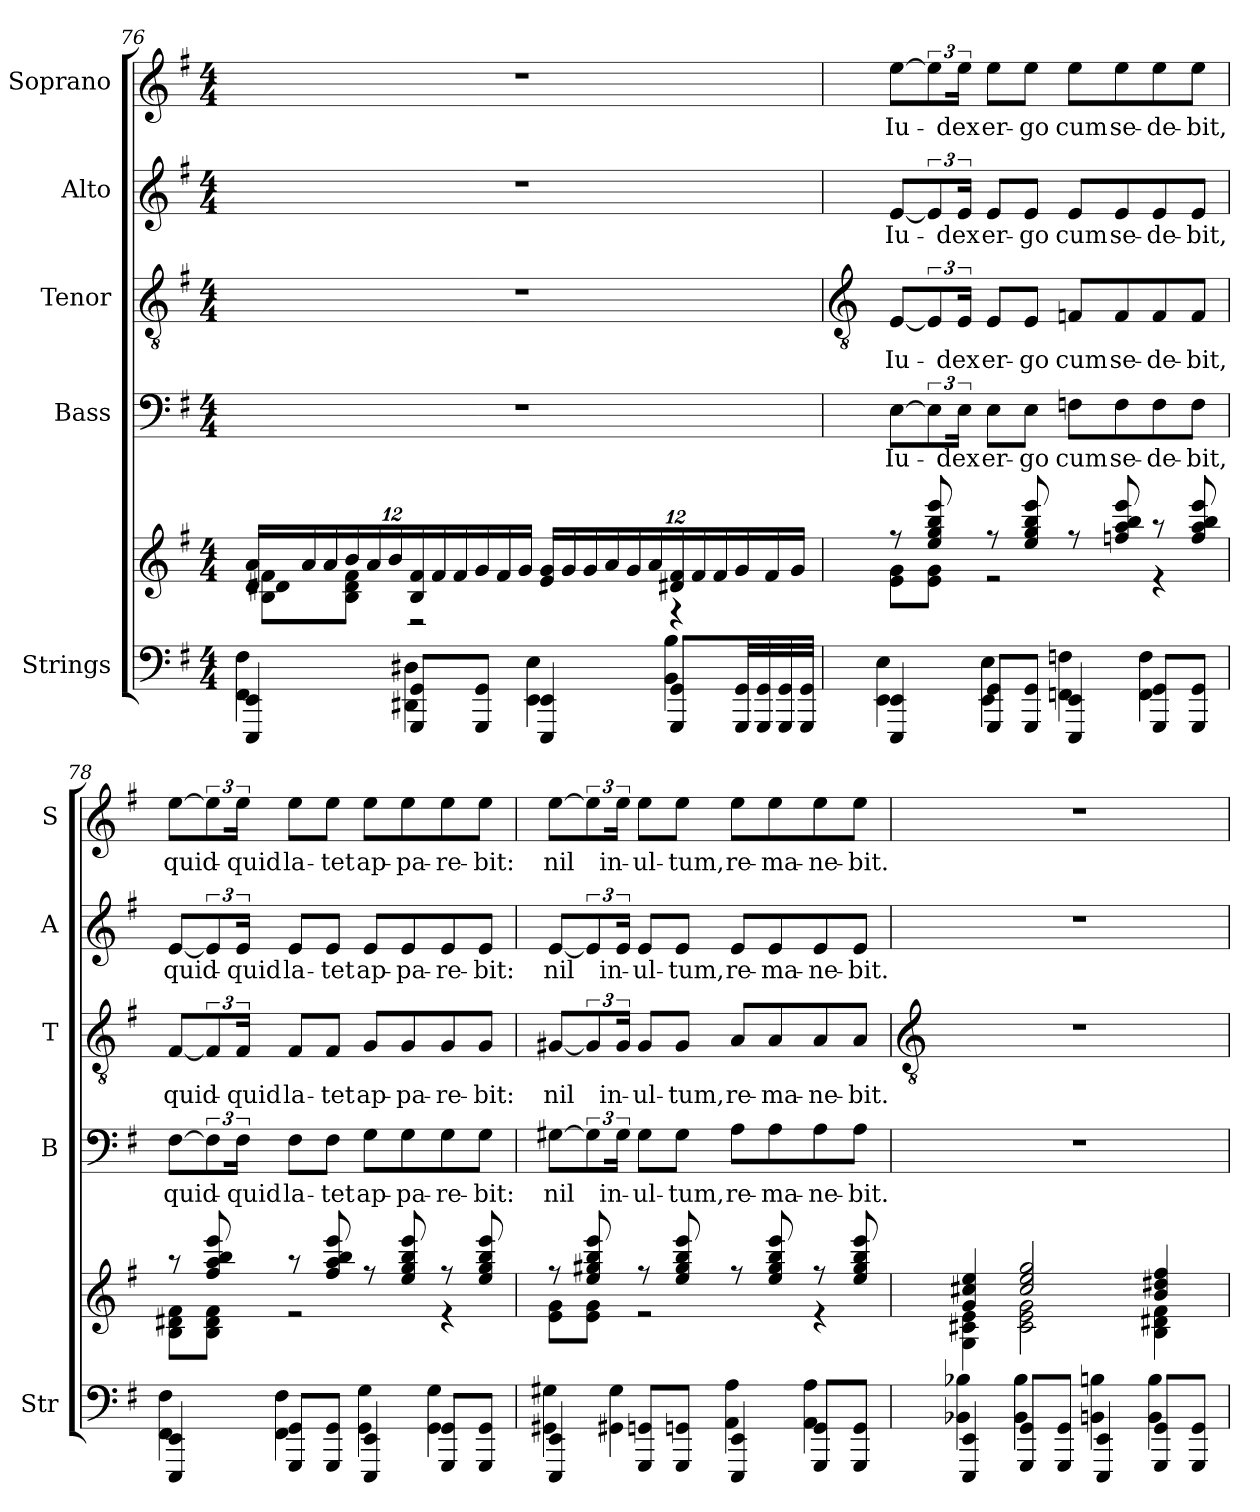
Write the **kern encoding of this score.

**kern	**kern	**kern	**text	**kern	**text	**kern	**text	**kern	**text
*part5	*part5	*part4	*part4	*part3	*part3	*part2	*part2	*part1	*part1
*staff6	*staff5	*staff4	*staff4	*staff3	*staff3	*staff2	*staff2	*staff1	*staff1
*I"Strings	*	*I"Bass	*	*I"Tenor	*	*I"Alto	*	*I"Soprano	*
*I'Str	*	*I'B	*	*I'T	*	*I'A	*	*I'S	*
*clefF4	*clefG2	*clefF4	*	*clefGv2	*	*clefG2	*	*clefG2	*
*k[f#]	*k[f#]	*k[f#]	*	*k[f#]	*	*k[f#]	*	*k[f#]	*
*G:	*G:	*G:	*	*G:	*	*G:	*	*G:	*
*M4/4	*M4/4	*M4/4	*	*M4/4	*	*M4/4	*	*M4/4	*
=76	=76	=76	=76	=76	=76	=76	=76	=76	=76
*^	*^	*	*	*	*	*	*	*	*
4EEE/ 4EE/	4FF#\ 4F#\	24d/ 24a/LL	8B\ 8d#X\ 8f#\L	1r	.	1r	.	1r	.	1r	.
.	.	24a/	.	.	.	.	.	.	.	.	.
.	.	24a/	.	.	.	.	.	.	.	.	.
.	.	24b/	8B\ 8d#\ 8f#\J	.	.	.	.	.	.	.	.
.	.	24a/	.	.	.	.	.	.	.	.	.
.	.	24b/	.	.	.	.	.	.	.	.	.
8GGG/ 8GG/L	4DD#X\ 4D#X\	24B/ 24f#/	2r	.	.	.	.	.	.	.	.
.	.	24f#/	.	.	.	.	.	.	.	.	.
.	.	24f#/	.	.	.	.	.	.	.	.	.
8GGG/ 8GG/J	.	24g/	.	.	.	.	.	.	.	.	.
.	.	24f#/	.	.	.	.	.	.	.	.	.
.	.	24g/JJ	.	.	.	.	.	.	.	.	.
4EEE/ 4EE/	4EE\ 4E\	24e/ 24g/LL	.	.	.	.	.	.	.	.	.
.	.	24g/	.	.	.	.	.	.	.	.	.
.	.	24g/	.	.	.	.	.	.	.	.	.
.	.	24a/	.	.	.	.	.	.	.	.	.
.	.	24g/	.	.	.	.	.	.	.	.	.
.	.	24a/	.	.	.	.	.	.	.	.	.
8GGG/ 8GG/L	4BB\ 4B\	24d#X/ 24f#/	4r	.	.	.	.	.	.	.	.
.	.	24f#/	.	.	.	.	.	.	.	.	.
.	.	24f#/	.	.	.	.	.	.	.	.	.
32GGG/ 32GG/LL	.	24g/	.	.	.	.	.	.	.	.	.
32GGG/ 32GG/	.	.	.	.	.	.	.	.	.	.	.
.	.	24f#/	.	.	.	.	.	.	.	.	.
32GGG/ 32GG/	.	.	.	.	.	.	.	.	.	.	.
.	.	24g/JJ	.	.	.	.	.	.	.	.	.
32GGG/ 32GG/JJJ	.	.	.	.	.	.	.	.	.	.	.
!!LO:LB:g=z
=77	=77	=77	=77	=77	=77	=77	=77	=77	=77	=77	=77
*	*	*	*	*	*	*clefGv2	*	*	*	*	*
!	!	!	!	!	!LO:LY:b	!	!LO:LY:b	!	!LO:LY:b	!	!LO:LY:b
4EEE/ 4EE/	4EE\ 4E\	8r	8e\ 8g\L	[8EL	Iu-	[8EL	Iu-	[8eL	Iu-	[8eeL	Iu-
.	.	8ee/ 8gg/ 8bb/ 8eee/	8e\ 8g\J	12E]	.	12E]	.	12e]	.	12ee]	.
!	!	!	!	!	!LO:LY:b	!	!LO:LY:b	!	!LO:LY:b	!	!LO:LY:b
.	.	.	.	24EJ	-dex	24EJ	-dex	24eJ	-dex	24eeJ	-dex
!	!	!	!	!	!LO:LY:b	!	!LO:LY:b	!	!LO:LY:b	!	!LO:LY:b
8GGG/ 8GG/L	4EE\ 4E\	8r	2r	8EL	er-	8EL	er-	8eL	er-	8eeL	er-
!	!	!	!	!	!LO:LY:b	!	!LO:LY:b	!	!LO:LY:b	!	!LO:LY:b
8GGG/ 8GG/J	.	8ee/ 8gg/ 8bb/ 8eee/	.	8EJ	-go	8EJ	-go	8eJ	-go	8eeJ	-go
!	!	!	!	!	!LO:LY:b	!	!LO:LY:b	!	!LO:LY:b	!	!LO:LY:b
4EEE/ 4EE/	4FFn\ 4Fn\	8r	.	8FnL	cum	8FnL	cum	8eL	cum	8eeL	cum
!	!	!	!	!	!LO:LY:b	!	!LO:LY:b	!	!LO:LY:b	!	!LO:LY:b
.	.	8ffn/ 8aa/ 8bb/ 8eee/	.	8F	se-	8F	se-	8e	se-	8ee	se-
!	!	!	!	!	!LO:LY:b	!	!LO:LY:b	!	!LO:LY:b	!	!LO:LY:b
8GGG/ 8GG/L	4FF\ 4F\	8r	4r	8F	-de-	8F	-de-	8e	-de-	8ee	-de-
!	!	!	!	!	!LO:LY:b	!	!LO:LY:b	!	!LO:LY:b	!	!LO:LY:b
8GGG/ 8GG/J	.	8ff/ 8aa/ 8bb/ 8eee/	.	8FJ	-bit,	8FJ	-bit,	8eJ	-bit,	8eeJ	-bit,
=78	=78	=78	=78	=78	=78	=78	=78	=78	=78	=78	=78
!	!	!	!	!	!LO:LY:b	!	!LO:LY:b	!	!LO:LY:b	!	!LO:LY:b
4EEE/ 4EE/	4FF#\ 4F#\	8r	8B\ 8d#X\ 8f#\L	[8F#L	quid-	[8F#L	quid-	[8eL	quid-	[8eeL	quid-
.	.	8ff#/ 8aa/ 8bb/ 8eee/	8B\ 8d#\ 8f#\J	12F#]	.	12F#]	.	12e]	.	12ee]	.
!	!	!	!	!	!LO:LY:b	!	!LO:LY:b	!	!LO:LY:b	!	!LO:LY:b
.	.	.	.	24F#J	-quid	24F#J	-quid	24eJ	-quid	24eeJ	-quid
!	!	!	!	!	!LO:LY:b	!	!LO:LY:b	!	!LO:LY:b	!	!LO:LY:b
8GGG/ 8GG/L	4FF#\ 4F#\	8r	2r	8F#L	la-	8F#L	la-	8eL	la-	8eeL	la-
!	!	!	!	!	!LO:LY:b	!	!LO:LY:b	!	!LO:LY:b	!	!LO:LY:b
8GGG/ 8GG/J	.	8ff#/ 8aa/ 8bb/ 8eee/	.	8F#J	-tet	8F#J	-tet	8eJ	-tet	8eeJ	-tet
!	!	!	!	!	!LO:LY:b	!	!LO:LY:b	!	!LO:LY:b	!	!LO:LY:b
4EEE/ 4EE/	4GG\ 4G\	8r	.	8GL	ap-	8GL	ap-	8eL	ap-	8eeL	ap-
!	!	!	!	!	!LO:LY:b	!	!LO:LY:b	!	!LO:LY:b	!	!LO:LY:b
.	.	8ee/ 8gg/ 8bb/ 8eee/	.	8G	-pa-	8G	-pa-	8e	-pa-	8ee	-pa-
!	!	!	!	!	!LO:LY:b	!	!LO:LY:b	!	!LO:LY:b	!	!LO:LY:b
8GGG/ 8GG/L	4GG\ 4G\	8r	4r	8G	-re-	8G	-re-	8e	-re-	8ee	-re-
!	!	!	!	!	!LO:LY:b	!	!LO:LY:b	!	!LO:LY:b	!	!LO:LY:b
8GGG/ 8GG/J	.	8ee/ 8gg/ 8bb/ 8eee/	.	8GJ	-bit:	8GJ	-bit:	8eJ	-bit:	8eeJ	-bit:
=79	=79	=79	=79	=79	=79	=79	=79	=79	=79	=79	=79
!	!	!	!	!	!LO:LY:b	!	!LO:LY:b	!	!LO:LY:b	!	!LO:LY:b
4EEE/ 4EE/	4GG#X\ 4G#X\	8r	8e\ 8g\L	[8G#XL	nil	[8G#XL	nil	[8eL	nil	[8eeL	nil
.	.	8ee/ 8gg#X/ 8bb/ 8eee/	8e\ 8g\J	12G#]	.	12G#]	.	12e]	.	12ee]	.
!	!	!	!	!	!LO:LY:b	!	!LO:LY:b	!	!LO:LY:b	!	!LO:LY:b
.	.	.	.	24G#J	in-	24G#J	in-	24eJ	in-	24eeJ	in-
!	!	!	!	!	!LO:LY:b	!	!LO:LY:b	!	!LO:LY:b	!	!LO:LY:b
8GGG/ 8GG/L	4GG#\ 4G#\	8r	2r	8G#L	-ul-	8G#L	-ul-	8eL	-ul-	8eeL	-ul-
!	!	!	!	!	!LO:LY:b	!	!LO:LY:b	!	!LO:LY:b	!	!LO:LY:b
8GGG/ 8GG/J	.	8ee/ 8gg#/ 8bb/ 8eee/	.	8G#J	-tum,	8G#J	-tum,	8eJ	-tum,	8eeJ	-tum,
!	!	!	!	!	!LO:LY:b	!	!LO:LY:b	!	!LO:LY:b	!	!LO:LY:b
4EEE/ 4EE/	4AA\ 4A\	8r	.	8AL	re-	8AL	re-	8eL	re-	8eeL	re-
!	!	!	!	!	!LO:LY:b	!	!LO:LY:b	!	!LO:LY:b	!	!LO:LY:b
.	.	8ee/ 8gg#/ 8bb/ 8eee/	.	8A	-ma-	8A	-ma-	8e	-ma-	8ee	-ma-
!	!	!	!	!	!LO:LY:b	!	!LO:LY:b	!	!LO:LY:b	!	!LO:LY:b
8GGG/ 8GG/L	4AA\ 4A\	8r	4r	8A	-ne-	8A	-ne-	8e	-ne-	8ee	-ne-
!	!	!	!	!	!LO:LY:b	!	!LO:LY:b	!	!LO:LY:b	!	!LO:LY:b
8GGG/ 8GG/J	.	8ee/ 8gg#/ 8bb/ 8eee/	.	8AJ	-bit.	8AJ	-bit.	8eJ	-bit.	8eeJ	-bit.
!!LO:LB:g=z
=80	=80	=80	=80	=80	=80	=80	=80	=80	=80	=80	=80
*	*	*	*	*	*	*clefGv2	*	*	*	*	*
4EEE/ 4EE/	4BB-X\ 4B-X\	4g/ 4cc#X/ 4ee/	4G\ 4c#X\ 4e\	1r	.	1r	.	1r	.	1r	.
8GGG/ 8GG/L	4BB-\ 4B-\	2cc#/ 2ee/ 2gg/	2c#\ 2e\ 2g\	.	.	.	.	.	.	.	.
8GGG/ 8GG/J	.	.	.	.	.	.	.	.	.	.	.
4EEE/ 4EE/	4BBn\ 4Bn\	.	.	.	.	.	.	.	.	.	.
8GGG/ 8GG/L	4BB\ 4B\	4b/ 4dd#X/ 4ff#/	4B\ 4d#X\ 4f#\	.	.	.	.	.	.	.	.
8GGG/ 8GG/J	.	.	.	.	.	.	.	.	.	.	.
*v	*v	*	*	*	*	*	*	*	*	*	*
*	*v	*v	*	*	*	*	*	*	*	*
=	=	=	=	=	=	=	=	=	=
*-	*-	*-	*-	*-	*-	*-	*-	*-	*-
